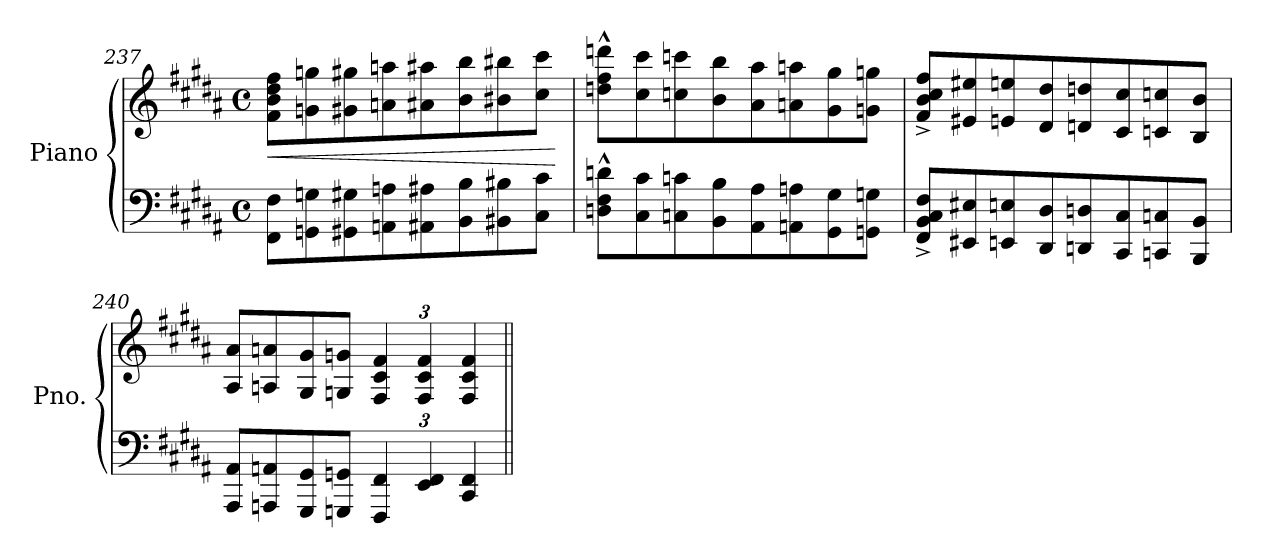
**kern	**kern	**dynam
*part1	*part1	*part1
*staff2	*staff1	*staff1/2
*I"Piano	*	*
*I'Pno.	*	*
*clefF4	*clefG2	*
*k[f#c#g#d#a#]	*k[f#c#g#d#a#]	*
*M4/4	*M4/4	*
*met(c)	*met(c)	*
=237	=237	=237
!	!	!LO:HP:b
8FF#\ 8F#\L	8f#\ 8b\ 8dd#\ 8ff#\L	<
8GGn\ 8Gn\	8gn\ 8ggn\	.
8GG#X\ 8G#X\	8g#X\ 8gg#X\	.
8AAn\ 8An\	8an\ 8aan\	.
8AA#X\ 8A#X\	8a#X\ 8aa#X\	.
8BB\ 8B\	8b\ 8bb\	.
8BB#X\ 8B#X\	8b#X\ 8bb#X\	.
8C#\ 8c#\J	8cc#\ 8ccc#\J	.
.	.	[
=238	=238	=238
*	*MM200	*
8Dn\^^ 8F#\^^ 8dn\^^L	8ddn\^^ 8ff#\^^ 8dddn\^^L	.
*	*MM240	*
8C#\ 8c#\	8cc#\ 8ccc#\	.
8Cn\ 8cn\	8ccn\ 8cccn\	.
8BB\ 8B\	8b\ 8bb\	.
*	*MM250	*
8AA#\ 8A#\	8a#\ 8aa#\	.
8AAn\ 8An\	8an\ 8aan\	.
*	*MM260	*
8GG#\ 8G#\	8g#\ 8gg#\	.
8GGn\ 8Gn\J	8gn\ 8ggn\J	.
!!LO:LB:g=z
=239	=239	=239
8FF#/^ 8BB/^ 8C#/^ 8F#/^L	8f#/^ 8b/^ 8cc#/^ 8ff#/^L	.
8EE#X/ 8E#X/	8e#X/ 8ee#X/	.
8EEn/ 8En/	8en/ 8een/	.
8DD#/ 8D#/	8d#/ 8dd#/	.
*	*MM250	*
8DDn/ 8Dn/	8dn/ 8ddn/	.
8CC#/ 8C#/	8c#/ 8cc#/	.
*	*MM240	*
8CCn/ 8Cn/	8cn/ 8ccn/	.
8BBB/ 8BB/J	8B/ 8b/J	.
=240	=240	=240
*	*MM200	*
8AAA#/ 8AA#/L	8A#/ 8a#/L	.
8AAAn/ 8AAn/	8An/ 8an/	.
8GGG#/ 8GG#/	8G#/ 8g#/	.
8GGGn/ 8GGn/J	8Gn/ 8gn/J	.
*Xbrackettup	*Xbrackettup	*
*	*MM150	*
6FFF#/ 6FF#/	6F#/ 6c#/ 6f#/	.
*	*MM120	*
6EE/ 6FF#/	6F#/ 6c#/ 6f#/	.
*	*MM75	*
6CC#/ 6FF#/	6F#/ 6c#/ 6f#/	.
=||	=||	=||
*-	*-	*-
